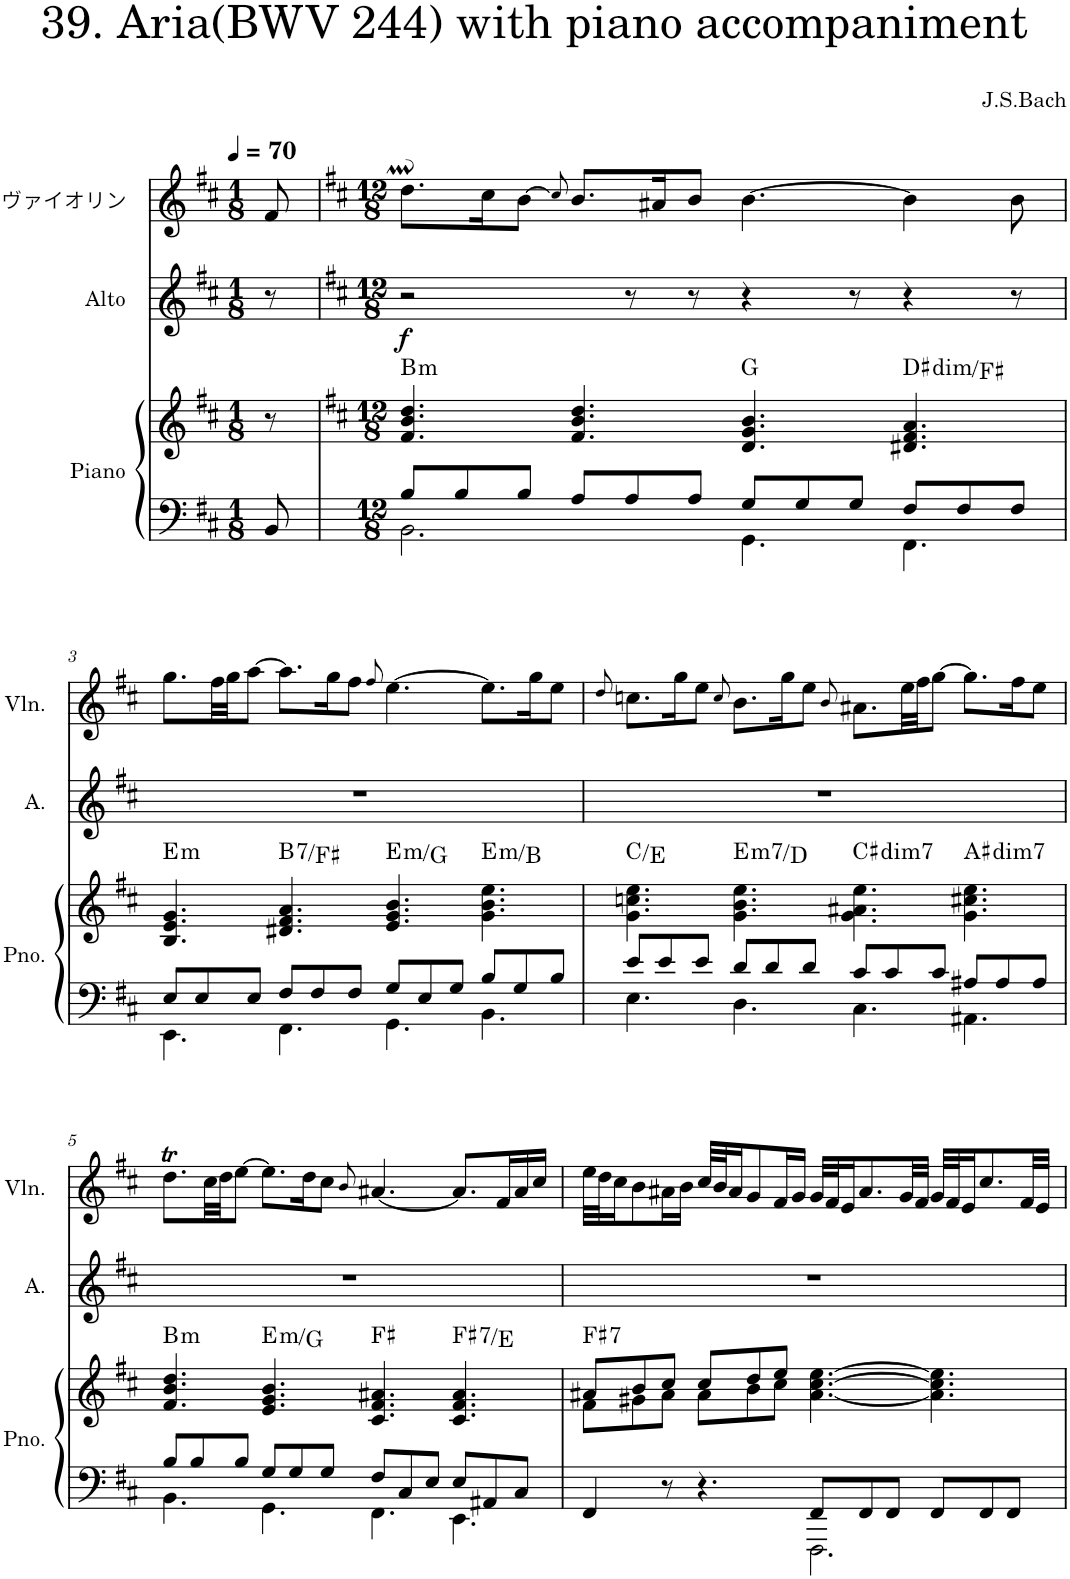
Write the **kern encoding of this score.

**kern	**kern	**harte	**kern	**dynam	**kern
*part3	*part3	*part3	*part2	*part2	*part1
*staff4	*staff3	*	*staff2	*staff2	*staff1
*I"Piano	*	*	*I"Alto	*	*I"ヴァイオリン
*I'Pno.	*	*	*I'A.	*	*
*clefF4	*clefG2	*	*clefG2	*	*clefG2
*k[f#c#]	*k[f#c#]	*	*k[f#c#]	*	*k[f#c#]
*M1/8	*M1/8	*	*M1/8	*	*M1/8
*MM70	*MM70	*	*MM70	*	*MM70
=1	=1	=1	=1	=1	=1
8BB/	8r	.	8r	.	8f#/
=2	=2	=2	=2	=2	=2
*	*k[f#c#]	*	*k[f#c#]	*	*k[f#c#]
*M12/8	*M12/8	*	*M12/8	*	*M12/8
*^	*	*	*	*	*
!	!	!	!LO:H:kt=m	!	!LO:DY:b	!
8B/L	2.BB\	4.f#/ 4.b/ 4.dd/	B:min	2r	f	8.ddM\L
8B/	.	.	.	.	.	.
.	.	.	.	.	.	16cc#\K
8B/J	.	.	.	.	.	[8b\J
.	.	.	.	.	.	8qcc#/
8A/L	.	4.f#/ 4.b/ 4.dd/	.	.	.	8.b/L]
8A/	.	.	.	8r	.	.
.	.	.	.	.	.	16a#X/K
8A/J	.	.	.	8r	.	8b/J
8G/L	4.GG\	4.d/ 4.g/ 4.b/	G:maj	4r	.	[4.b\
8G/	.	.	.	.	.	.
8G/J	.	.	.	8r	.	.
!	!	!	!LO:H:kt=dim	!	!	!
8F#/L	4.FF#\	4.d#X/ 4.f#/ 4.a/	D#:dim/b3	4r	.	4b\]
8F#/	.	.	.	.	.	.
8F#/J	.	.	.	8r	.	8b\
!!LO:LB:g=z
=3	=3	=3	=3	=3	=3	=3
!	!	!	!LO:H:kt=m	!	!	!
8E/L	4.EE\	4.B/ 4.e/ 4.g/	E:min	1.r	.	8.gg\L
8E/	.	.	.	.	.	.
.	.	.	.	.	.	32ff#\LL
.	.	.	.	.	.	32gg\JJ
8E/J	.	.	.	.	.	[8aa\J
!	!	!	!LO:H:kt=7	!	!	!
8F#/L	4.FF#\	4.d#X/ 4.f#/ 4.a/	B:7/5	.	.	8.aa\L]
8F#/	.	.	.	.	.	.
.	.	.	.	.	.	16gg\K
8F#/J	.	.	.	.	.	8ff#\J
.	.	.	.	.	.	8qff#/
!	!	!	!LO:H:kt=m	!	!	!
8G/L	4.GG\	4.e/ 4.g/ 4.b/	E:min/b3	.	.	[4.ee\
8E/	.	.	.	.	.	.
8G/J	.	.	.	.	.	.
!	!	!	!LO:H:kt=m	!	!	!
8B/L	4.BB\	4.g\ 4.b\ 4.ee\	E:min/5	.	.	8.ee\L]
8G/	.	.	.	.	.	.
.	.	.	.	.	.	16gg\K
8B/J	.	.	.	.	.	8ee\J
=4	=4	=4	=4	=4	=4	=4
.	.	.	.	.	.	8qdd/
8e/L	4.E\	4.g\ 4.ccn\ 4.ee\	C:maj/3	1.r	.	8.ccn\L
8e/	.	.	.	.	.	.
.	.	.	.	.	.	16gg\K
8e/J	.	.	.	.	.	8ee\J
.	.	.	.	.	.	8qcc/
!	!	!	!LO:H:kt=m7	!	!	!
8d/L	4.D\	4.g\ 4.b\ 4.ee\	E:min7/b7	.	.	8.b\L
8d/	.	.	.	.	.	.
.	.	.	.	.	.	16gg\K
8d/J	.	.	.	.	.	8ee\J
.	.	.	.	.	.	8qb/
!	!	!	!LO:H:kt=dim7	!	!	!
8c#/L	4.C#\	4.g\ 4.a#X\ 4.ee\	C#:dim7	.	.	8.a#X\L
8c#/	.	.	.	.	.	.
.	.	.	.	.	.	32ee\LL
.	.	.	.	.	.	32ff#\JJ
8c#/J	.	.	.	.	.	[8gg\J
!	!	!	!LO:H:kt=dim7	!	!	!
8A#X/L	4.AA#X\	4.g\ 4.cc#X\ 4.ee\	A#:dim7	.	.	8.gg\L]
8A#/	.	.	.	.	.	.
.	.	.	.	.	.	16ff#\K
8A#/J	.	.	.	.	.	8ee\J
!!LO:LB:g=z
=5	=5	=5	=5	=5	=5	=5
!	!	!	!LO:H:kt=m	!	!	!
8B/L	4.BB\	4.f#/ 4.b/ 4.dd/	B:min	1.r	.	8.ddT\L
8B/	.	.	.	.	.	.
.	.	.	.	.	.	32cc#\LL
.	.	.	.	.	.	32dd\JJ
8B/J	.	.	.	.	.	[8ee\J
!	!	!	!LO:H:kt=m	!	!	!
8G/L	4.GG\	4.e/ 4.g/ 4.b/	E:min/b3	.	.	8.ee\L]
8G/	.	.	.	.	.	.
.	.	.	.	.	.	16dd\K
8G/J	.	.	.	.	.	8cc#\J
.	.	.	.	.	.	8qb/
8F#/L	4.FF#\	4.c#/ 4.f#/ 4.a#X/	F#:maj	.	.	[4.a#X/
8C#/	.	.	.	.	.	.
8E/J	.	.	.	.	.	.
!	!	!	!LO:H:kt=7	!	!	!
8E/L	4.EE\	4.c#/ 4.f#/ 4.a#/	F#:7/b7	.	.	8.a#/L]
8AA#X/	.	.	.	.	.	.
.	.	.	.	.	.	16f#/L
8C#/J	.	.	.	.	.	16a#/
.	.	.	.	.	.	16cc#/JJ
=6	=6	=6	=6	=6	=6	=6
*	*	*^	*	*	*	*
!	!	!	!	!LO:H:kt=7	!	!	!
4FF#/	2.ryy	8a#X/L	8f#\L	F#:7	1.r	.	32ee\LLL
.	.	.	.	.	.	.	32dd\J
.	.	.	.	.	.	.	16cc#\J
.	.	8b/	8g#X\	.	.	.	8b\
8r	.	8cc#/J	8a#\J	.	.	.	16a#X\L
.	.	.	.	.	.	.	16b\JJ
4.r	.	8cc#/L	8a#\L	.	.	.	32cc#/LLL
.	.	.	.	.	.	.	32b/J
.	.	.	.	.	.	.	16a#/J
.	.	8dd/	8b\	.	.	.	8g/
.	.	8ee/J	8cc#\J	.	.	.	16f#/L
.	.	.	.	.	.	.	16g/JJ
8FF#/L	2.FFF#\	[4.a#\ [4.cc#\ [4.ee\	2.ryy	.	.	.	32g/LLL
.	.	.	.	.	.	.	32f#/J
.	.	.	.	.	.	.	16e/J
8FF#/	.	.	.	.	.	.	8.a#/
8FF#/J	.	.	.	.	.	.	.
.	.	.	.	.	.	.	32g/LL
.	.	.	.	.	.	.	32f#/JJJ
8FF#/L	.	4.a#\] 4.cc#\] 4.ee\]	.	.	.	.	32g/LLL
.	.	.	.	.	.	.	32f#/J
.	.	.	.	.	.	.	16e/J
8FF#/	.	.	.	.	.	.	8.cc#/
8FF#/J	.	.	.	.	.	.	.
.	.	.	.	.	.	.	32f#/LL
.	.	.	.	.	.	.	32e/JJJ
*v	*v	*	*	*	*	*	*
*	*v	*v	*	*	*	*
=	=	=	=	=	=
*-	*-	*-	*-	*-	*-
